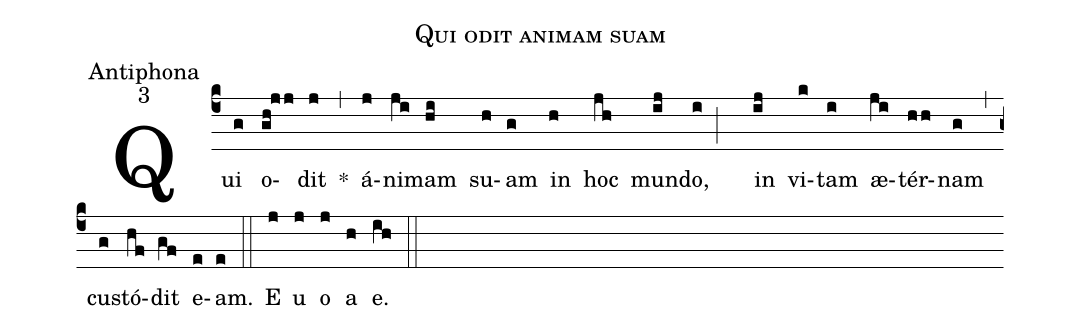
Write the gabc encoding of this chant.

name:Qui odit animam suam;
office-part:Antiphona;
mode:3;
%%
(c4)Qui(g) o(gh!jj)dit(j) <v>\gresixstar</v>(,) á(j)ni(ji)mam(hi) su(h)am(g) in(h) hoc(jh) mun(ij)do,(i) (;) () {i}n(ij) vi(k)tam(i) æ(ji)tér(hh)nam(g) (,) cu(g)stó(hf)dit(gf) e(e)am.(e) (::) E(j) u(j) o(j) a(h) e.(ih) (::)
